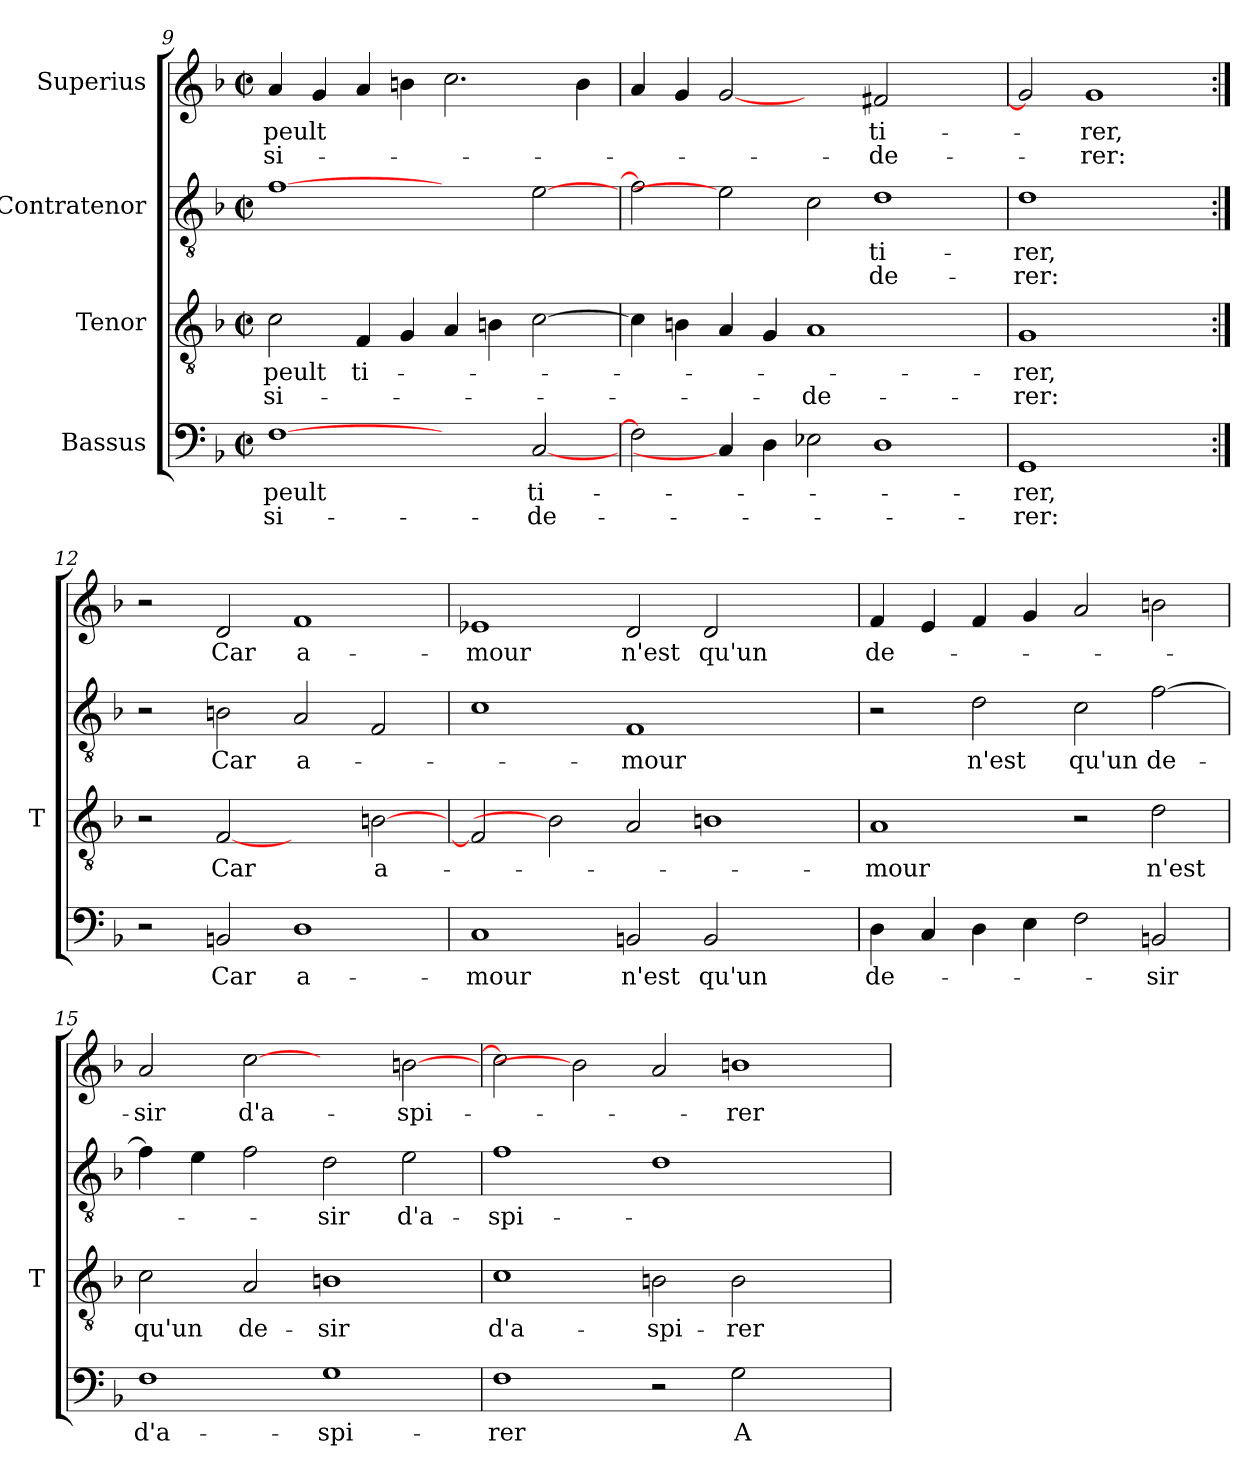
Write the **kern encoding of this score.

**kern	**text	**text	**kern	**text	**text	**kern	**text	**text	**kern	**text	**text
*part4	*part4	*part4	*part3	*part3	*part3	*part2	*part2	*part2	*part1	*part1	*part1
*staff4	*staff4	*staff4	*staff3	*staff3	*staff3	*staff2	*staff2	*staff2	*staff1	*staff1	*staff1
*I"Bassus	*	*	*I"Tenor	*	*	*I"Contratenor	*	*	*I"Superius	*	*
*	*	*	*I'T	*	*	*	*	*	*	*	*
!!LO:LB:g=z
*clefF4	*	*	*clefGv2	*	*	*clefGv2	*	*	*clefG2	*	*
*k[b-]	*	*	*k[b-]	*	*	*k[b-]	*	*	*k[b-]	*	*
*F:	*	*	*F:	*	*	*F:	*	*	*F:	*	*
*M2/2	*	*	*M2/2	*	*	*M2/2	*	*	*M2/2	*	*
*met(c|)	*	*	*met(c|)	*	*	*met(c|)	*	*	*met(c|)	*	*
=9	=9	=9	=9	=9	=9	=9	=9	=9	=9	=9	=9
[1F	-peult	si-	2c	-peult	si-	[1f	.	.	4a	-peult	si-
.	.	.	.	.	.	.	.	.	4g	.	.
.	.	.	4F	ti-	.	.	.	.	4a	.	.
.	.	.	4G	.	.	.	.	.	4b	.	.
2ryy	.	.	4A	.	.	2ryy	.	.	2.cc	.	.
.	.	.	4Bn	.	.	.	.	.	.	.	.
[2C	ti-	de-	[2c	.	.	[2e	.	.	.	.	.
.	.	.	.	.	.	.	.	.	4b	.	.
=10	=10	=10	=10	=10	=10	=10	=10	=10	=10	=10	=10
2F]	.	.	4c]	.	.	2f]	.	.	4a	.	.
.	.	.	4Bn	.	.	.	.	.	4g	.	.
4C]	.	.	4A	.	.	2e]	.	.	[2g	.	.
4D	.	.	4G	.	.	.	.	.	.	.	.
2E-X	.	.	1A	.	de-	2c	.	.	2ryy	.	.
1D	.	.	.	.	.	1d	ti-	de-	2f#X	ti-	de-
.	.	.	2ryy	.	.	.	.	.	2ryy	.	.
=11	=11	=11	=11	=11	=11	=11	=11	=11	=11	=11	=11
1GG	-rer,	-rer:	1G	-rer,	-rer:	1d	-rer,	-rer:	2g]	.	.
.	.	.	.	.	.	.	.	.	1g	-rer,	-rer:
2ryy	.	.	2ryy	.	.	2ryy	.	.	.	.	.
=12:|!	=12:|!	=12:|!	=12:|!	=12:|!	=12:|!	=12:|!	=12:|!	=12:|!	=12:|!	=12:|!	=12:|!
2r	.	.	2r	.	.	2r	.	.	2r	.	.
2BB	-Car	.	[2F	-Car	.	2Bn	-Car	.	2d	-Car	.
1D	a-	.	2ryy	.	.	2A	a-	.	1f	a-	.
.	.	.	[2Bn	a-	.	2F	.	.	.	.	.
=13	=13	=13	=13	=13	=13	=13	=13	=13	=13	=13	=13
1C	-mour	.	2F]	.	.	1c	.	.	1e-X	-mour	.
.	.	.	2B]	.	.	.	.	.	.	.	.
2BB	-n'est	.	2A	.	.	1F	-mour	.	2d	-n'est	.
2BB	-qu'un	.	1Bn	.	.	.	.	.	2d	-qu'un	.
2ryy	.	.	.	.	.	2ryy	.	.	2ryy	.	.
!!LO:PB:g=z
=14	=14	=14	=14	=14	=14	=14	=14	=14	=14	=14	=14
4D	de-	.	1A	-mour	.	2r	.	.	4f	de-	.
4C	.	.	.	.	.	.	.	.	4e	.	.
4D	.	.	.	.	.	2d	-n'est	.	4f	.	.
4E	.	.	.	.	.	.	.	.	4g	.	.
2F	.	.	2r	.	.	2c	-qu'un	.	2a	.	.
2BB	-sir	.	2d	-n'est	.	[2f	de-	.	2b	.	.
=15	=15	=15	=15	=15	=15	=15	=15	=15	=15	=15	=15
1F	d'a-	.	2c	-qu'un	.	4f]	.	.	2a	-sir	.
.	.	.	.	.	.	4e	.	.	.	.	.
.	.	.	2A	de-	.	2f	.	.	[2cc	d'a-	.
1G	spi-	.	1Bn	-sir	.	2d	-sir	.	2ryy	.	.
.	.	.	.	.	.	2e	d'a-	.	[2b	spi-	.
=16	=16	=16	=16	=16	=16	=16	=16	=16	=16	=16	=16
1F	-rer	.	1c	d'a-	.	1f	spi-	.	2cc]	.	.
.	.	.	.	.	.	.	.	.	2b]	.	.
2r	.	.	2Bn	spi-	.	1d	.	.	2a	.	.
2G	-A	.	2B	-rer	.	.	.	.	1b	-rer	.
2ryy	.	.	2ryy	.	.	2ryy	.	.	.	.	.
=	=	=	=	=	=	=	=	=	=	=	=
*-	*-	*-	*-	*-	*-	*-	*-	*-	*-	*-	*-
